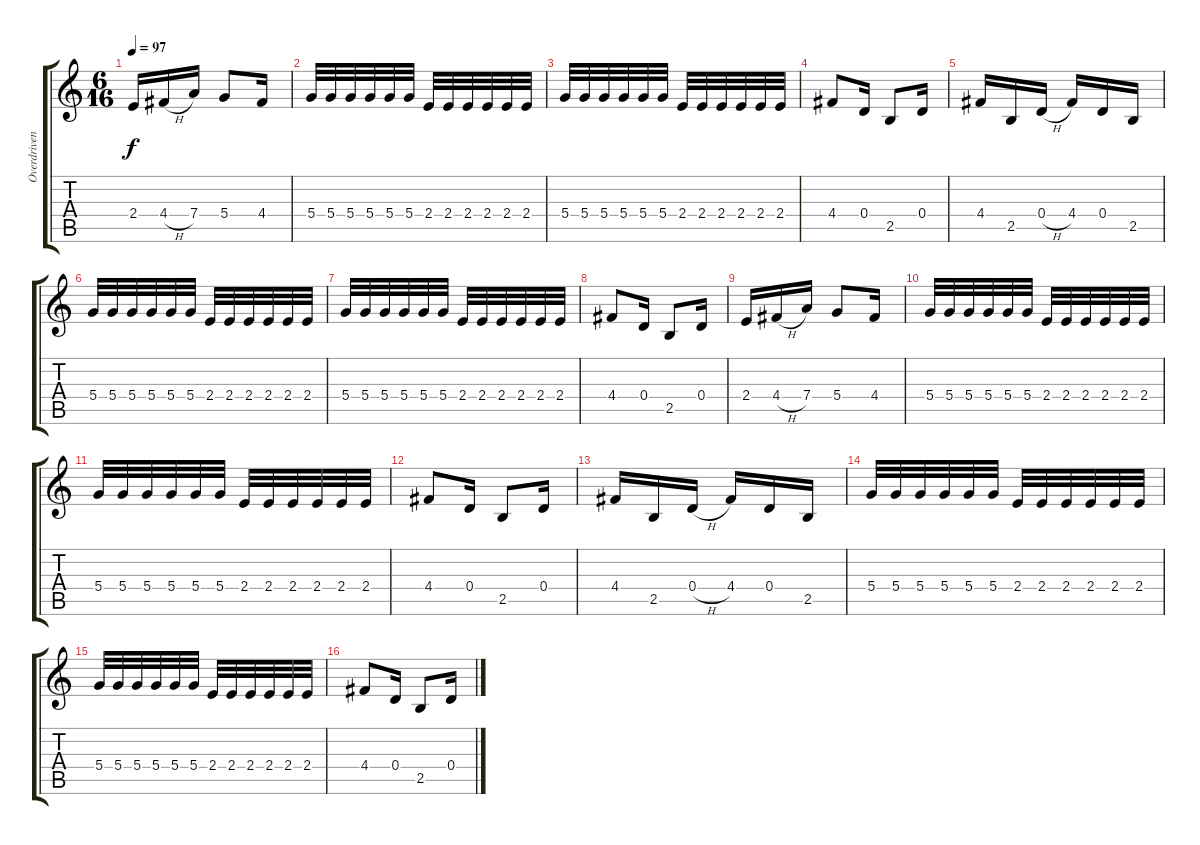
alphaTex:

\track ("Overdriven Guitar 1" "Overdriven") {instrument overdrivenguitar}
\staff {score tabs}
\tuning (E4 B3 G3 D3 A2 E2) {hide}
\ts (6 16)
\tempo 97
\clef g2
\ks c
2.4.16{dy f} 4.4{h}.16 7.4.16 5.4.8 4.4.16 |
5.4.32 5.4.32 5.4.32 5.4.32 5.4.32 5.4.32 2.4.32 2.4.32 2.4.32 2.4.32 2.4.32 2.4.32 |
5.4.32 5.4.32 5.4.32 5.4.32 5.4.32 5.4.32 2.4.32 2.4.32 2.4.32 2.4.32 2.4.32 2.4.32 |
4.4.8 0.4.16 2.5.8 0.4.16 |
4.4.16 2.5.16 0.4{h}.16 4.4.16 0.4.16 2.5.16 |
5.4.32 5.4.32 5.4.32 5.4.32 5.4.32 5.4.32 2.4.32 2.4.32 2.4.32 2.4.32 2.4.32 2.4.32 |
5.4.32 5.4.32 5.4.32 5.4.32 5.4.32 5.4.32 2.4.32 2.4.32 2.4.32 2.4.32 2.4.32 2.4.32 |
4.4.8 0.4.16 2.5.8 0.4.16 |
2.4.16 4.4{h}.16 7.4.16 5.4.8 4.4.16 |
5.4.32 5.4.32 5.4.32 5.4.32 5.4.32 5.4.32 2.4.32 2.4.32 2.4.32 2.4.32 2.4.32 2.4.32 |
5.4.32 5.4.32 5.4.32 5.4.32 5.4.32 5.4.32 2.4.32 2.4.32 2.4.32 2.4.32 2.4.32 2.4.32 |
4.4.8 0.4.16 2.5.8 0.4.16 |
4.4.16 2.5.16 0.4{h}.16 4.4.16 0.4.16 2.5.16 |
5.4.32 5.4.32 5.4.32 5.4.32 5.4.32 5.4.32 2.4.32 2.4.32 2.4.32 2.4.32 2.4.32 2.4.32 |
5.4.32 5.4.32 5.4.32 5.4.32 5.4.32 5.4.32 2.4.32 2.4.32 2.4.32 2.4.32 2.4.32 2.4.32 |
4.4.8 0.4.16 2.5.8 0.4.16
